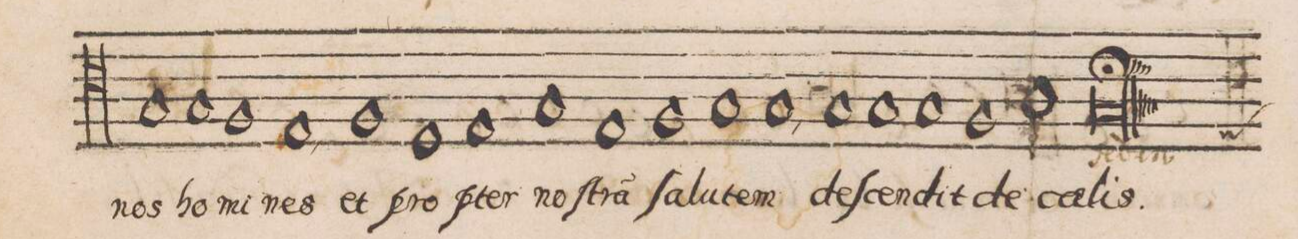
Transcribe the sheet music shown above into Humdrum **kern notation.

**kern	**text
*I"TENOR	*
*clefC4	*
*k[]	*
*met(C|)	*
*M2/1	*
1G	nos
=62-	=62-
1G	ho-
1F	-mi-
=63-	=63-
1E,	-nes
1F	et
=64-	=64-
1D	pro-
1E	-pter
=65-	=65-
1G	no-
1E	-ſtra(m)
=66-	=66-
1F	ſa-
1G	-lu-
=67-	=67-
1G,	-tem
1G	de-
=68-	=68-
1G	-ſcen-
1G	-dit
=69-	=69-
1F	de
1A	cae-
=70-	=70-
*custos:E	*
[0G;l	-lis.
=71-	=71-
0G]	.
=72||	=72||
*-	*-
